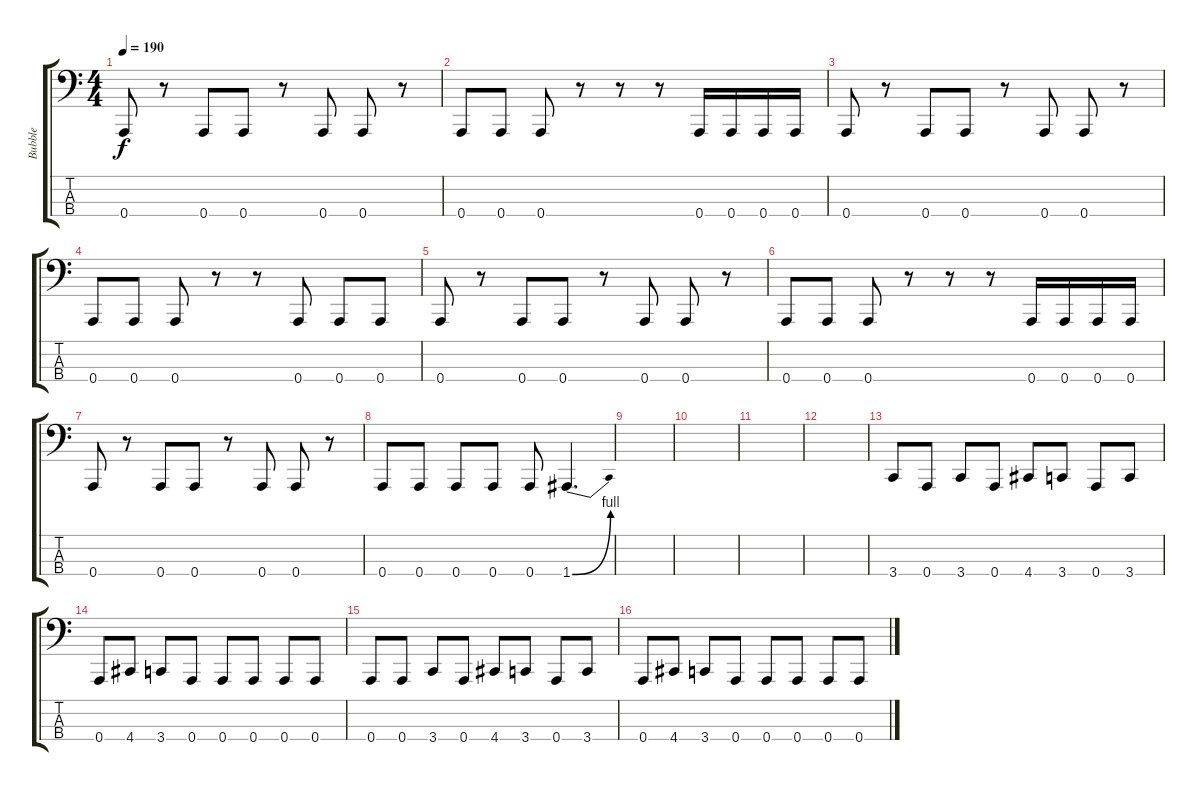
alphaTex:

\track ("Bubble" "Bubble") {instrument electricbasspick}
\staff {score tabs}
\tuning (D2 A1 E1 A0) {hide}
\ts (4 4)
\tempo 190
\clef f4
\ks c
0.4.8{dy f} r.8 0.4.8 0.4.8 r.8 0.4.8 0.4.8 r.8 |
0.4.8 0.4.8 0.4.8 r.8 r.8 r.8 0.4.16 0.4.16 0.4.16 0.4.16 |
0.4.8 r.8 0.4.8 0.4.8 r.8 0.4.8 0.4.8 r.8 |
0.4.8 0.4.8 0.4.8 r.8 r.8 0.4.8 0.4.8 0.4.8 |
0.4.8 r.8 0.4.8 0.4.8 r.8 0.4.8 0.4.8 r.8 |
0.4.8 0.4.8 0.4.8 r.8 r.8 r.8 0.4.16 0.4.16 0.4.16 0.4.16 |
0.4.8 r.8 0.4.8 0.4.8 r.8 0.4.8 0.4.8 r.8 |
0.4.8 0.4.8 0.4.8 0.4.8 0.4.8 1.4{be (bend 0 0 60 4)}.4{d} |
|
|
|
|
3.4.8 0.4.8 3.4.8 0.4.8 4.4.8 3.4.8 0.4.8 3.4.8 |
0.4.8 4.4.8 3.4.8 0.4.8 0.4.8 0.4.8 0.4.8 0.4.8 |
0.4.8 0.4.8 3.4.8 0.4.8 4.4.8 3.4.8 0.4.8 3.4.8 |
0.4.8 4.4.8 3.4.8 0.4.8 0.4.8 0.4.8 0.4.8 0.4.8
